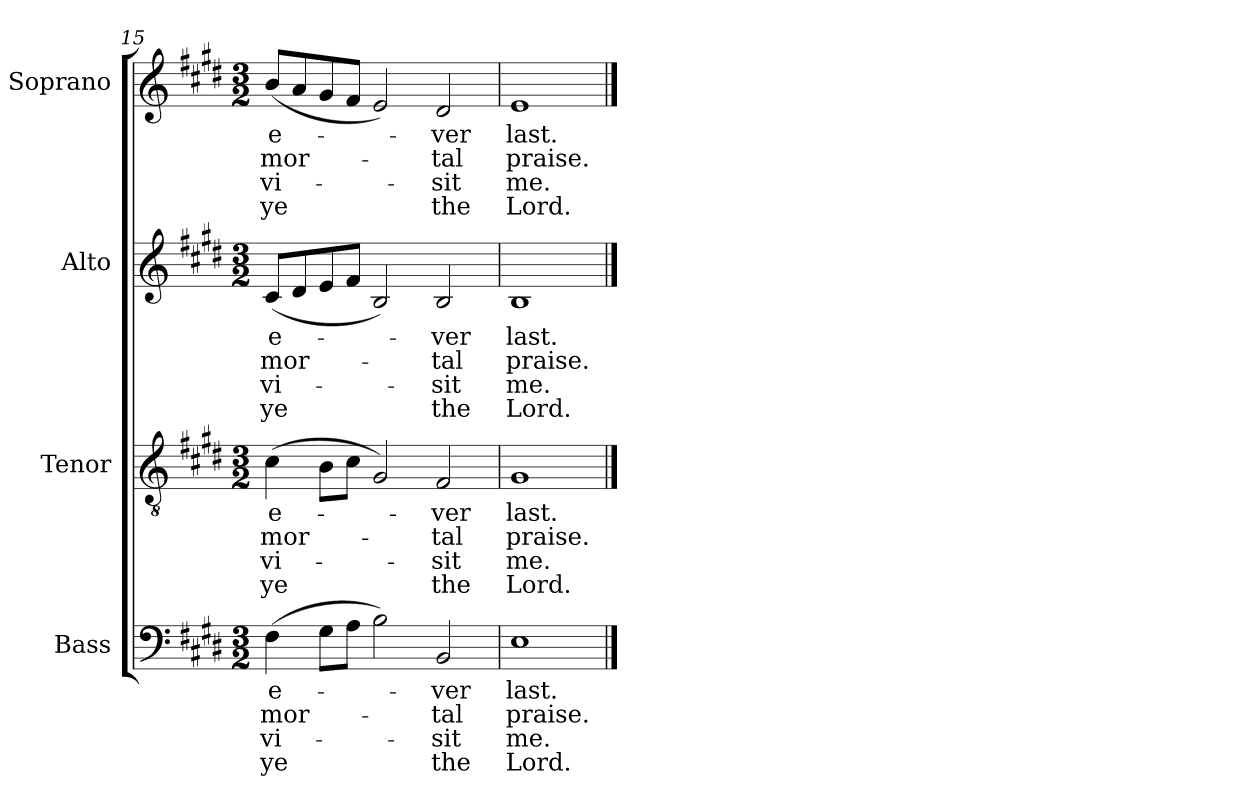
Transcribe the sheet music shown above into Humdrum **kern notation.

**kern	**text	**text	**text	**text	**kern	**text	**text	**text	**text	**kern	**text	**text	**text	**text	**kern	**text	**text	**text	**text
*part4	*part4	*part4	*part4	*part4	*part3	*part3	*part3	*part3	*part3	*part2	*part2	*part2	*part2	*part2	*part1	*part1	*part1	*part1	*part1
*staff4	*staff4	*staff4	*staff4	*staff4	*staff3	*staff3	*staff3	*staff3	*staff3	*staff2	*staff2	*staff2	*staff2	*staff2	*staff1	*staff1	*staff1	*staff1	*staff1
*I"Bass	*	*	*	*	*I"Tenor	*	*	*	*	*I"Alto	*	*	*	*	*I"Soprano	*	*	*	*
*I'B.	*	*	*	*	*I'T.	*	*	*	*	*I'A.	*	*	*	*	*I'S.	*	*	*	*
*clefF4	*	*	*	*	*clefGv2	*	*	*	*	*clefG2	*	*	*	*	*clefG2	*	*	*	*
*	*	*	*	*	*ITrd7c12	*	*	*	*	*	*	*	*	*	*	*	*	*	*
*k[f#c#g#d#]	*	*	*	*	*k[f#c#g#d#]	*	*	*	*	*k[f#c#g#d#]	*	*	*	*	*k[f#c#g#d#]	*	*	*	*
*E:	*	*	*	*	*E:	*	*	*	*	*E:	*	*	*	*	*E:	*	*	*	*
*M3/2	*	*	*	*	*M3/2	*	*	*	*	*M3/2	*	*	*	*	*M3/2	*	*	*	*
=15	=15	=15	=15	=15	=15	=15	=15	=15	=15	=15	=15	=15	=15	=15	=15	=15	=15	=15	=15
!	!LO:LY:b:color=#000000	!LO:LY:b:color=#000000	!LO:LY:b:color=#000000	!LO:LY:b:color=#000000	!	!	!	!	!	!	!	!	!	!	!	!	!	!	!
!	!	!	!	!	!	!LO:LY:b:color=#000000	!LO:LY:b:color=#000000	!LO:LY:b:color=#000000	!LO:LY:b:color=#000000	!	!	!	!	!	!	!	!	!	!
!	!	!	!	!	!	!	!	!	!	!	!LO:LY:b:color=#000000	!LO:LY:b:color=#000000	!LO:LY:b:color=#000000	!LO:LY:b:color=#000000	!	!	!	!	!
!	!	!	!	!	!	!	!	!	!	!	!	!	!	!	!	!LO:LY:b:color=#000000	!LO:LY:b:color=#000000	!LO:LY:b:color=#000000	!LO:LY:b:color=#000000
(4F#i\	e-	-mor-	vi-	-ye	(4C#i\	e-	-mor-	vi-	-ye	(8c#i/L	e-	-mor-	vi-	-ye	(8bi/L	e-	-mor-	vi-	-ye
.	.	.	.	.	.	.	.	.	.	8d#i/	.	.	.	.	8ai/	.	.	.	.
8G#i\L	.	.	.	.	8BBi\L	.	.	.	.	8ei/	.	.	.	.	8g#i/	.	.	.	.
8Ai\J	.	.	.	.	8C#i\J	.	.	.	.	8f#i/J	.	.	.	.	8f#i/J	.	.	.	.
2Bi\)	.	.	.	.	2GG#i/)	.	.	.	.	2Bi/)	.	.	.	.	2ei/)	.	.	.	.
!	!LO:LY:b:color=#000000	!LO:LY:b:color=#000000	!LO:LY:b:color=#000000	!LO:LY:b:color=#000000	!	!	!	!	!	!	!	!	!	!	!	!	!	!	!
!	!	!	!	!	!	!LO:LY:b:color=#000000	!LO:LY:b:color=#000000	!LO:LY:b:color=#000000	!LO:LY:b:color=#000000	!	!	!	!	!	!	!	!	!	!
!	!	!	!	!	!	!	!	!	!	!	!LO:LY:b:color=#000000	!LO:LY:b:color=#000000	!LO:LY:b:color=#000000	!LO:LY:b:color=#000000	!	!	!	!	!
!	!	!	!	!	!	!	!	!	!	!	!	!	!	!	!	!LO:LY:b:color=#000000	!LO:LY:b:color=#000000	!LO:LY:b:color=#000000	!LO:LY:b:color=#000000
2BBi/	-ver	-tal	sit	the	2FF#i/	-ver	-tal	sit	the	2Bi/	-ver	-tal	sit	the	2d#i/	-ver	-tal	sit	the
=16	=16	=16	=16	=16	=16	=16	=16	=16	=16	=16	=16	=16	=16	=16	=16	=16	=16	=16	=16
!	!LO:LY:b:color=#000000	!LO:LY:b:color=#000000	!LO:LY:b:color=#000000	!LO:LY:b:color=#000000	!	!	!	!	!	!	!	!	!	!	!	!	!	!	!
!	!	!	!	!	!	!LO:LY:b:color=#000000	!LO:LY:b:color=#000000	!LO:LY:b:color=#000000	!LO:LY:b:color=#000000	!	!	!	!	!	!	!	!	!	!
!	!	!	!	!	!	!	!	!	!	!	!LO:LY:b:color=#000000	!LO:LY:b:color=#000000	!LO:LY:b:color=#000000	!LO:LY:b:color=#000000	!	!	!	!	!
!	!	!	!	!	!	!	!	!	!	!	!	!	!	!	!	!LO:LY:b:color=#000000	!LO:LY:b:color=#000000	!LO:LY:b:color=#000000	!LO:LY:b:color=#000000
1Ei	last.	praise.	me.	Lord.	1GG#i	last.	praise.	me.	Lord.	1Bi	last.	praise.	me.	Lord.	1ei	last.	praise.	me.	Lord.
==	==	==	==	==	==	==	==	==	==	==	==	==	==	==	==	==	==	==	==
*-	*-	*-	*-	*-	*-	*-	*-	*-	*-	*-	*-	*-	*-	*-	*-	*-	*-	*-	*-
